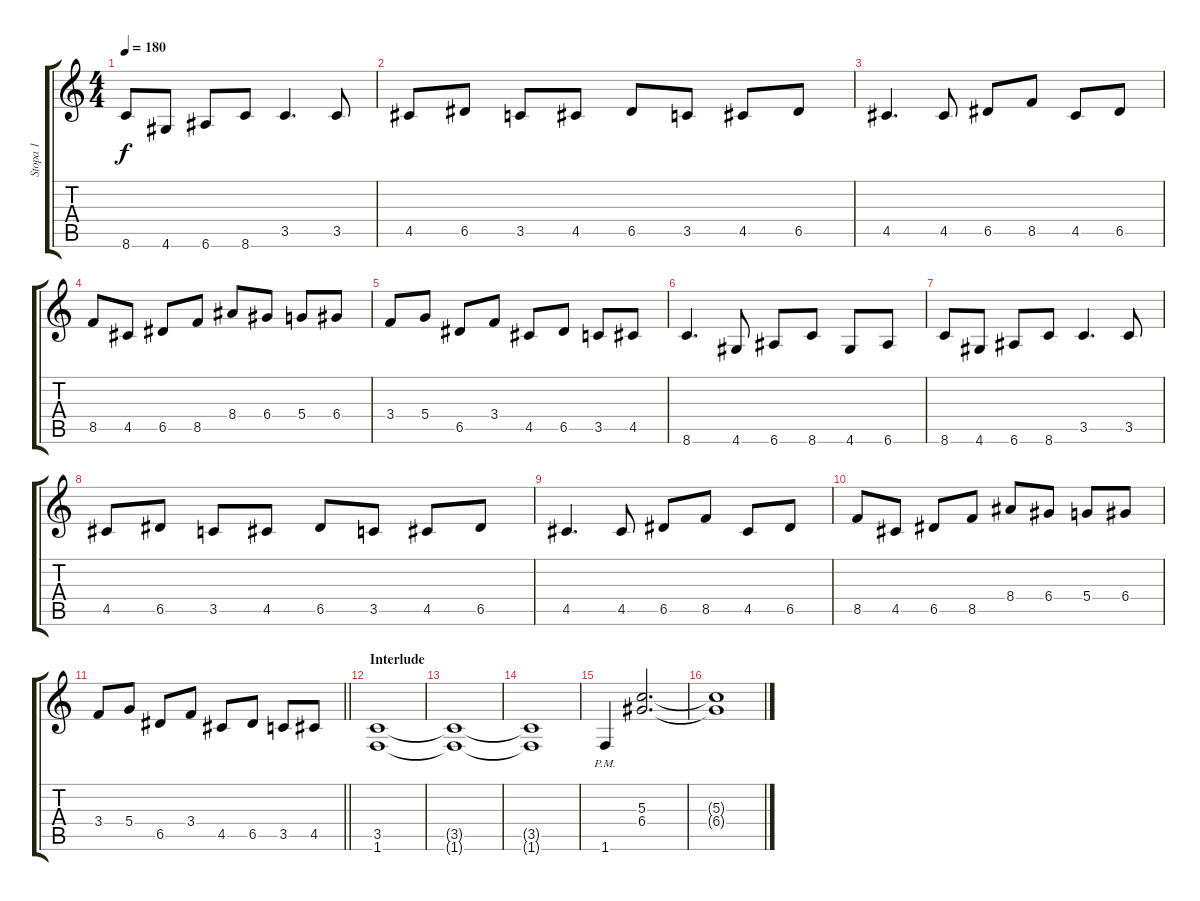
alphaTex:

\track ("Stopa 1" "Stopa 1") {instrument overdrivenguitar}
\staff {score tabs}
\tuning (E4 B3 G3 D3 A2 E2) {hide}
\ts (4 4)
\tempo 180
\clef g2
\ks c
8.6.8{dy f} 4.6.8 6.6.8 8.6.8 3.5.4{d} 3.5.8 |
4.5.8 6.5.8 3.5.8 4.5.8 6.5.8 3.5.8 4.5.8 6.5.8 |
4.5.4{d} 4.5.8 6.5.8 8.5.8 4.5.8 6.5.8 |
8.5.8 4.5.8 6.5.8 8.5.8 8.4.8 6.4.8 5.4.8 6.4.8 |
3.4.8 5.4.8 6.5.8 3.4.8 4.5.8 6.5.8 3.5.8 4.5.8 |
8.6.4{d} 4.6.8 6.6.8 8.6.8 4.6.8 6.6.8 |
8.6.8 4.6.8 6.6.8 8.6.8 3.5.4{d} 3.5.8 |
4.5.8 6.5.8 3.5.8 4.5.8 6.5.8 3.5.8 4.5.8 6.5.8 |
4.5.4{d} 4.5.8 6.5.8 8.5.8 4.5.8 6.5.8 |
8.5.8 4.5.8 6.5.8 8.5.8 8.4.8 6.4.8 5.4.8 6.4.8 |
\barLineRight lightlight
3.4.8 5.4.8 6.5.8 3.4.8 4.5.8 6.5.8 3.5.8 4.5.8 |
\section ("" "Interlude")
(3.5 1.6).1 |
(3.5{t} 1.6{t}).1 |
(3.5{t} 1.6{t}).1 |
1.6{pm}.4 (5.3 6.4).2{d} |
(5.3{t} 6.4{t}).1
